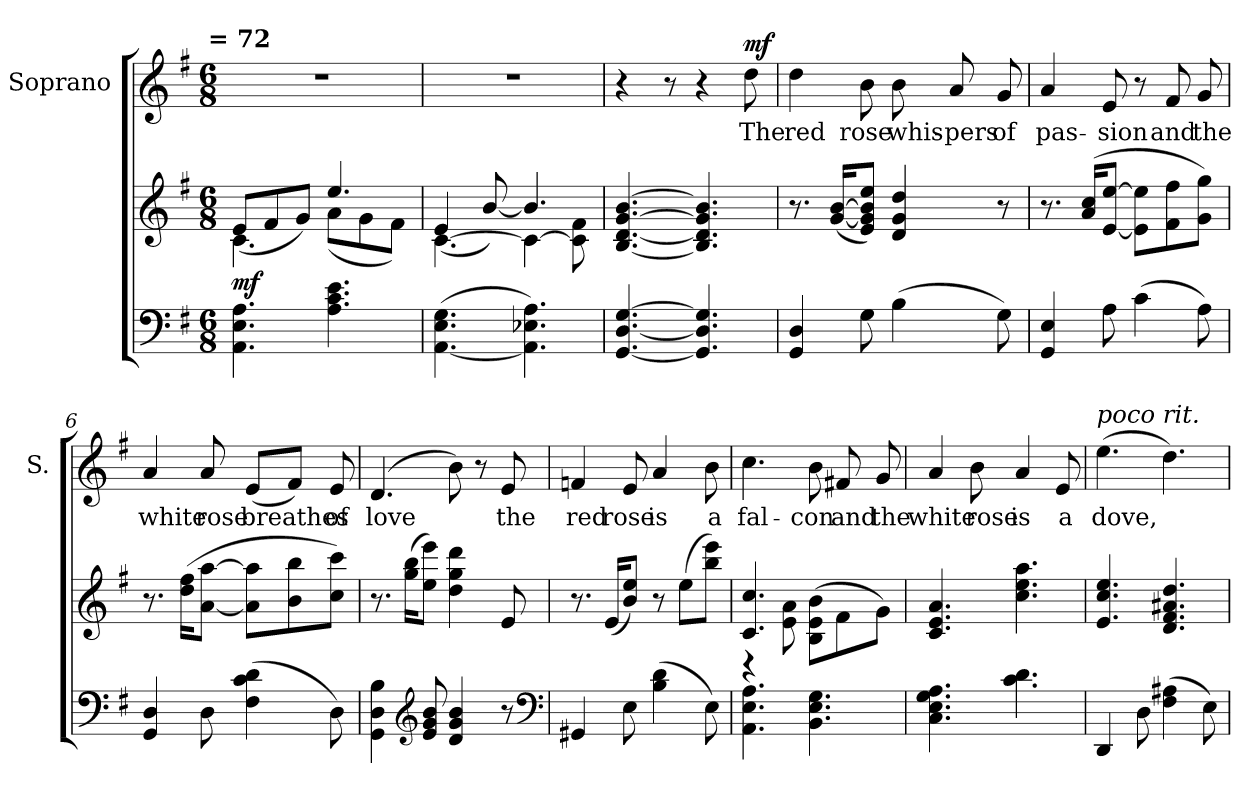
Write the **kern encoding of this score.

**kern	**kern	**dynam	**kern	**text	**dynam
*part2	*part2	*part2	*part1	*part1	*part1
*staff3	*staff2	*staff2/3	*staff1	*staff1	*staff1
*	*	*	*I"Soprano	*	*
*	*	*	*I'S.	*	*
*clefF4	*clefG2	*	*clefG2	*	*
*k[f#]	*k[f#]	*	*k[f#]	*	*
!!LO:TX:omd:t= = 72
*M6/8	*M6/8	*	*M6/8	*	*
*MM108	*MM108	*	*MM108	*	*
=1	=1	=1	=1	=1	=1
*	*^	*	*	*	*
!	!	!	!LO:DY:b	!	!	!
4.AA\ 4.E\ 4.A\	4.c\	(<8e/L	mf	2.r	.	.
.	.	8f#/	.	.	.	.
.	.	8g/J)	.	.	.	.
4.A\ 4.c\ 4.e\	4.ee/	(<8a\L	.	.	.	.
.	.	8g\	.	.	.	.
.	.	8f#\J)	.	.	.	.
=2	=2	=2	=2	=2	=2	=2
(>[4.AA\ 4.E\ 4.G\	[4.c\	(<4e/	.	2.r	.	.
.	.	[8b/)	.	.	.	.
4.AA]\ 4.E-X\ 4.A\)	4c\_	4.b/]	.	.	.	.
.	8c]\ 8f#\	.	.	.	.	.
*	*v	*v	*	*	*	*
=3	=3	=3	=3	=3	=3
[4.GG/ [4.D/ [4.G/	[4.B/ [4.d/ [4.g/ [4.b/	.	4r	.	.
.	.	.	8r	.	.
4.GG]/ 4.D]/ 4.G]/	4.B]/ 4.d]/ 4.g]/ 4.b]/	.	4r	.	.
!	!	!	!	!	!LO:DY:a
.	.	.	8dd\	The	mf
=4	=4	=4	=4	=4	=4
4GG/ 4D/	8.r	.	4dd\	red	.
.	(<[16g/ [16b/KL	.	.	.	.
8G\	8e/ 8g]/ 8b]/ 8ee/J)	.	8b\	rose	.
(>4B\	4d/ 4g/ 4dd/	.	8b\	whis-	.
.	.	.	8a/	-pers	.
8G\)	8r	.	8g/	of	.
=5	=5	=5	=5	=5	=5
4GG/ 4E/	8.r	.	4a/	pas-	.
.	(>16a/ 16cc/KL	.	.	.	.
8A\	[8e/ [8ee/J	.	8e/	-sion	.
(>4c\	8e]\ 8ee]\L	.	8r	.	.
.	8f#\ 8ff#\	.	8f#/	and	.
8A\)	8g\ 8gg\J)	.	8g/	the	.
=6	=6	=6	=6	=6	=6
4GG/ 4D/	8.r	.	4a/	white	.
.	(>16dd\ 16ff#\KL	.	.	.	.
8D\	[8a\ [8aa\J	.	8a/	rose	.
(>4F#\ 4c\ 4d\	8a]\ 8aa]\L	.	(<8e/L	breathes	.
.	8b\ 8bb\	.	8f#/J)	.	.
8D\)	8cc\ 8ccc\J)	.	8e/	of	.
=7	=7	=7	=7	=7	=7
4GG\ 4D\ 4B\	8.r	.	(>4.d/	love	.
.	(>16gg\ 16bb\KL	.	.	.	.
*clefG2	*	*	*	*	*
8e/ 8g/ 8b/	8ee\ 8eee\J)	.	.	.	.
4d/ 4g/ 4b/	4dd\ 4gg\ 4ddd\	.	8b\)	.	.
.	.	.	8r	.	.
8r	8e/	.	8e/	the	.
*clefF4	*	*	*	*	*
=8	=8	=8	=8	=8	=8
4GG#X/	8.r	.	4fn/	red	.
.	(<16e/KL	.	.	.	.
8E\	8b/ 8ee/J)	.	8e/	rose	.
(>4B\ 4d\	8r	.	4a/	is	.
.	(>8ee\L	.	.	.	.
8E\)	8bb\ 8eee\J)	.	8b\	a	.
=9	=9	=9	=9	=9	=9
*	*^	*	*	*	*
4.AA\ 4.E\ 4.A\	4.c/ 4.cc/	4r	.	4.cc\	fal-	.
.	.	8e\ 8a\	.	.	.	.
4.BB\ 4.E\ 4.G\	4.ryy	(<8B\ 8e\ 8b\L	.	8b\	-con	.
.	.	8f#\	.	8f#X/	and	.
.	.	8g\J)	.	8g/	the	.
*	*v	*v	*	*	*	*
=10	=10	=10	=10	=10	=10
4.C\ 4.E\ 4.G\ 4.A\	4.c/ 4.e/ 4.a/	.	4a/	white	.
.	.	.	8b\	rose	.
4.c\ 4.d\	4.cc\ 4.ee\ 4.aa\	.	4a/	is	.
.	.	.	8e/	a	.
=11	=11	=11	=11	=11	=11
!	!	!	!LO:TX:a:i:t=poco rit.	!	!
4DD/	4.e/ 4.cc/ 4.ee/	.	(>4.ee\	dove,	.
8D\	.	.	.	.	.
(>4F#\ 4A#X\	4.d/ 4.f#/ 4.a#X/ 4.dd/	.	4.dd\)	.	.
8E\)	.	.	.	.	.
=	=	=	=	=	=
*-	*-	*-	*-	*-	*-
